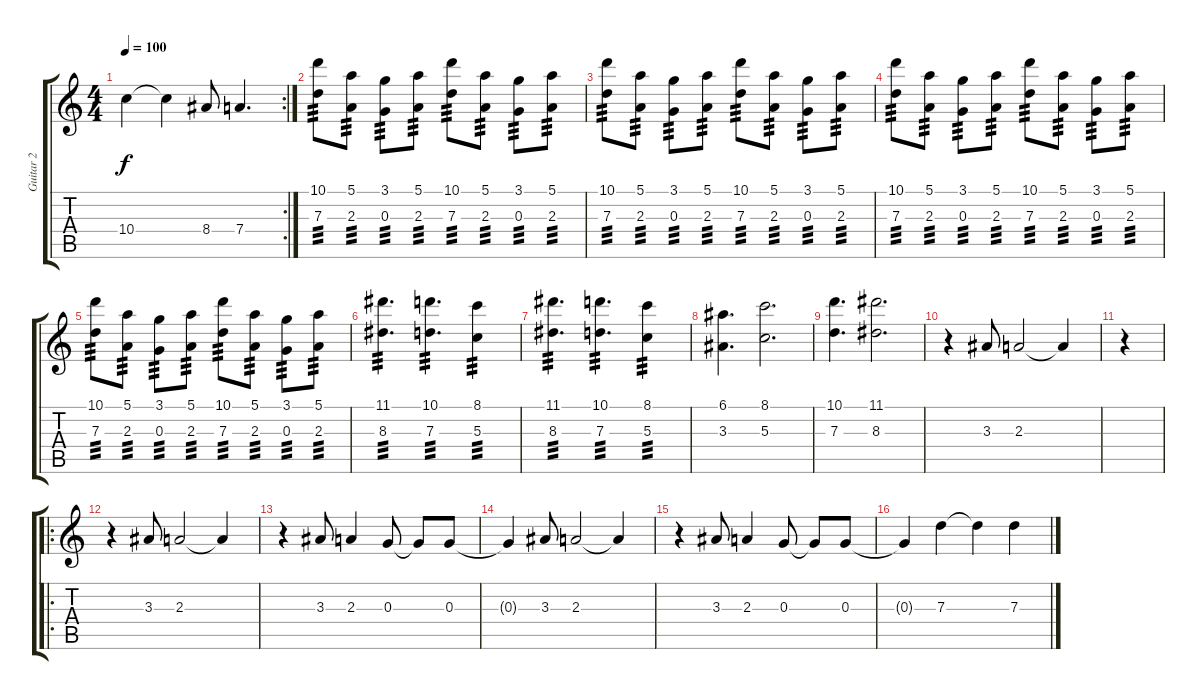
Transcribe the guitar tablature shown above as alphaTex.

\track ("Guitar 2" "Guitar 2") {instrument overdrivenguitar}
\staff {score tabs}
\tuning (E4 B3 G3 D3 A2 D2) {hide}
\rc 2
\ts (4 4)
\tempo 100
\clef g2
\ks c
10.4.4{dy f} 10.4{t}.4 8.4.8 7.4.4{d} |
(10.1 7.3).8{tp 3 instrument overdrivenguitar} (5.1 2.3).8{tp 3} (3.1 0.3).8{tp 3} (5.1 2.3).8{tp 3} (10.1 7.3).8{tp 3} (5.1 2.3).8{tp 3} (3.1 0.3).8{tp 3} (5.1 2.3).8{tp 3} |
(10.1 7.3).8{tp 3} (5.1 2.3).8{tp 3} (3.1 0.3).8{tp 3} (5.1 2.3).8{tp 3} (10.1 7.3).8{tp 3} (5.1 2.3).8{tp 3} (3.1 0.3).8{tp 3} (5.1 2.3).8{tp 3} |
(10.1 7.3).8{tp 3} (5.1 2.3).8{tp 3} (3.1 0.3).8{tp 3} (5.1 2.3).8{tp 3} (10.1 7.3).8{tp 3} (5.1 2.3).8{tp 3} (3.1 0.3).8{tp 3} (5.1 2.3).8{tp 3} |
(10.1 7.3).8{tp 3} (5.1 2.3).8{tp 3} (3.1 0.3).8{tp 3} (5.1 2.3).8{tp 3} (10.1 7.3).8{tp 3} (5.1 2.3).8{tp 3} (3.1 0.3).8{tp 3} (5.1 2.3).8{tp 3} |
(11.1 8.3).4{d tp 3} (10.1 7.3).4{d tp 3} (8.1 5.3).4{tp 3} |
(11.1 8.3).4{d tp 3} (10.1 7.3).4{d tp 3} (8.1 5.3).4{tp 3} |
(6.1 3.3).4{d} (8.1 5.3).2{d} |
(10.1 7.3).4{d} (11.1 8.3).2{d} |
r.4{instrument electricguitarjazz} 3.3.8 2.3.2 2.3{t}.4 |
r.4{instrument electricguitarjazz} |
\ro
r.4{instrument electricguitarjazz} 3.3.8 2.3.2 2.3{t}.4 |
r.4 3.3.8 2.3.4 0.3.8 0.3{t}.8 0.3.8 |
0.3{t}.4{instrument electricguitarjazz} 3.3.8 2.3.2 2.3{t}.4 |
r.4 3.3.8 2.3.4 0.3.8 0.3{t}.8 0.3.8 |
0.3{t}.4 7.3.4 7.3{t}.4 7.3.4
